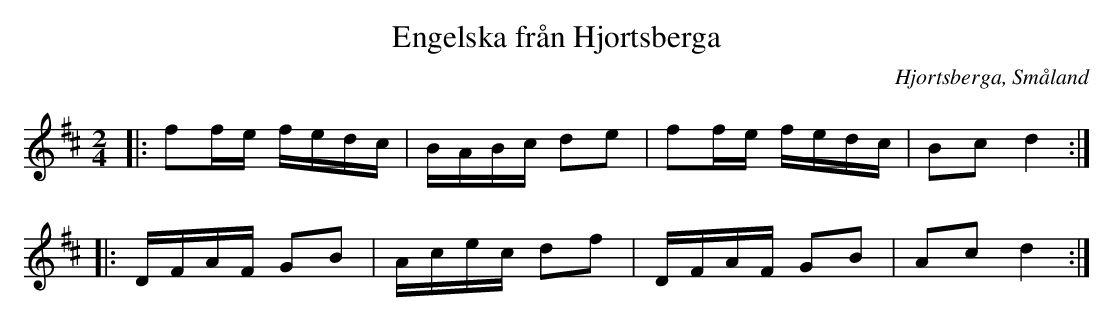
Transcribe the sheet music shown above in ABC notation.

X:1
T:Engelska från Hjortsberga
O:Hjortsberga, Småland
M:2/4
L:1/16
K:Dmaj
|: f2fe fedc | BABc d2e2 | f2fe fedc | B2c2 d4 :|
|: DFAF G2B2 | Acec d2f2 | DFAF G2B2 | A2c2 d4 :|
